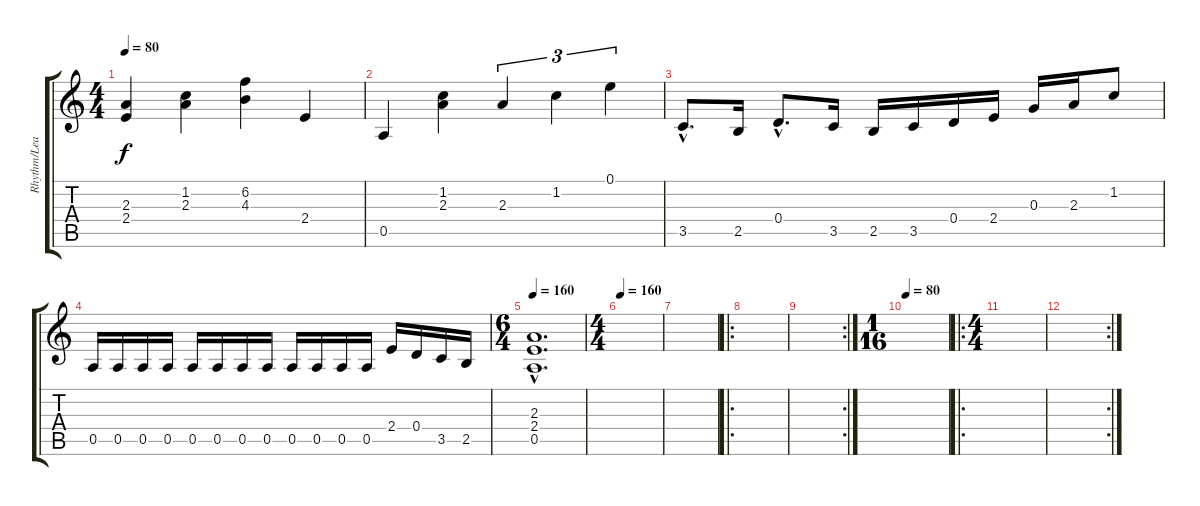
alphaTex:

\track ("Rhythm/Lead Guitar" "Rhythm/Lea") {instrument distortionguitar}
\staff {score tabs}
\tuning (E4 B3 G3 D3 A2 E2) {hide}
\ts (4 4)
\tempo 80
\clef g2
\ks c
(2.3 2.4).4{dy f} (1.2 2.3).4 (6.2 4.3).4 2.4.4 |
0.5.4 (1.2 2.3).4 2.3.4{tu (3 2)} 1.2.4{tu (3 2)} 0.1.4{tu (3 2)} |
3.5{hac}.8{d} 2.5.16 0.4{hac}.8{d} 3.5.16 2.5.16 3.5.16 0.4.16 2.4.16 0.3.16 2.3.16 1.2.8 |
0.5.16 0.5.16 0.5.16 0.5.16 0.5.16 0.5.16 0.5.16 0.5.16 0.5.16 0.5.16 0.5.16 0.5.16 2.4.16 0.4.16 3.5.16 2.5.16 |
\ts (6 4)
\tempo 160
(2.3{hac} 2.4{hac} 0.5{hac}).1{d volume 0} |
\ts (4 4)
\tempo 160
|
|
\ro
|
\rc 2
|
\ts (1 16)
\tempo 80
|
\ro
\ts (4 4)
|
\rc 2
